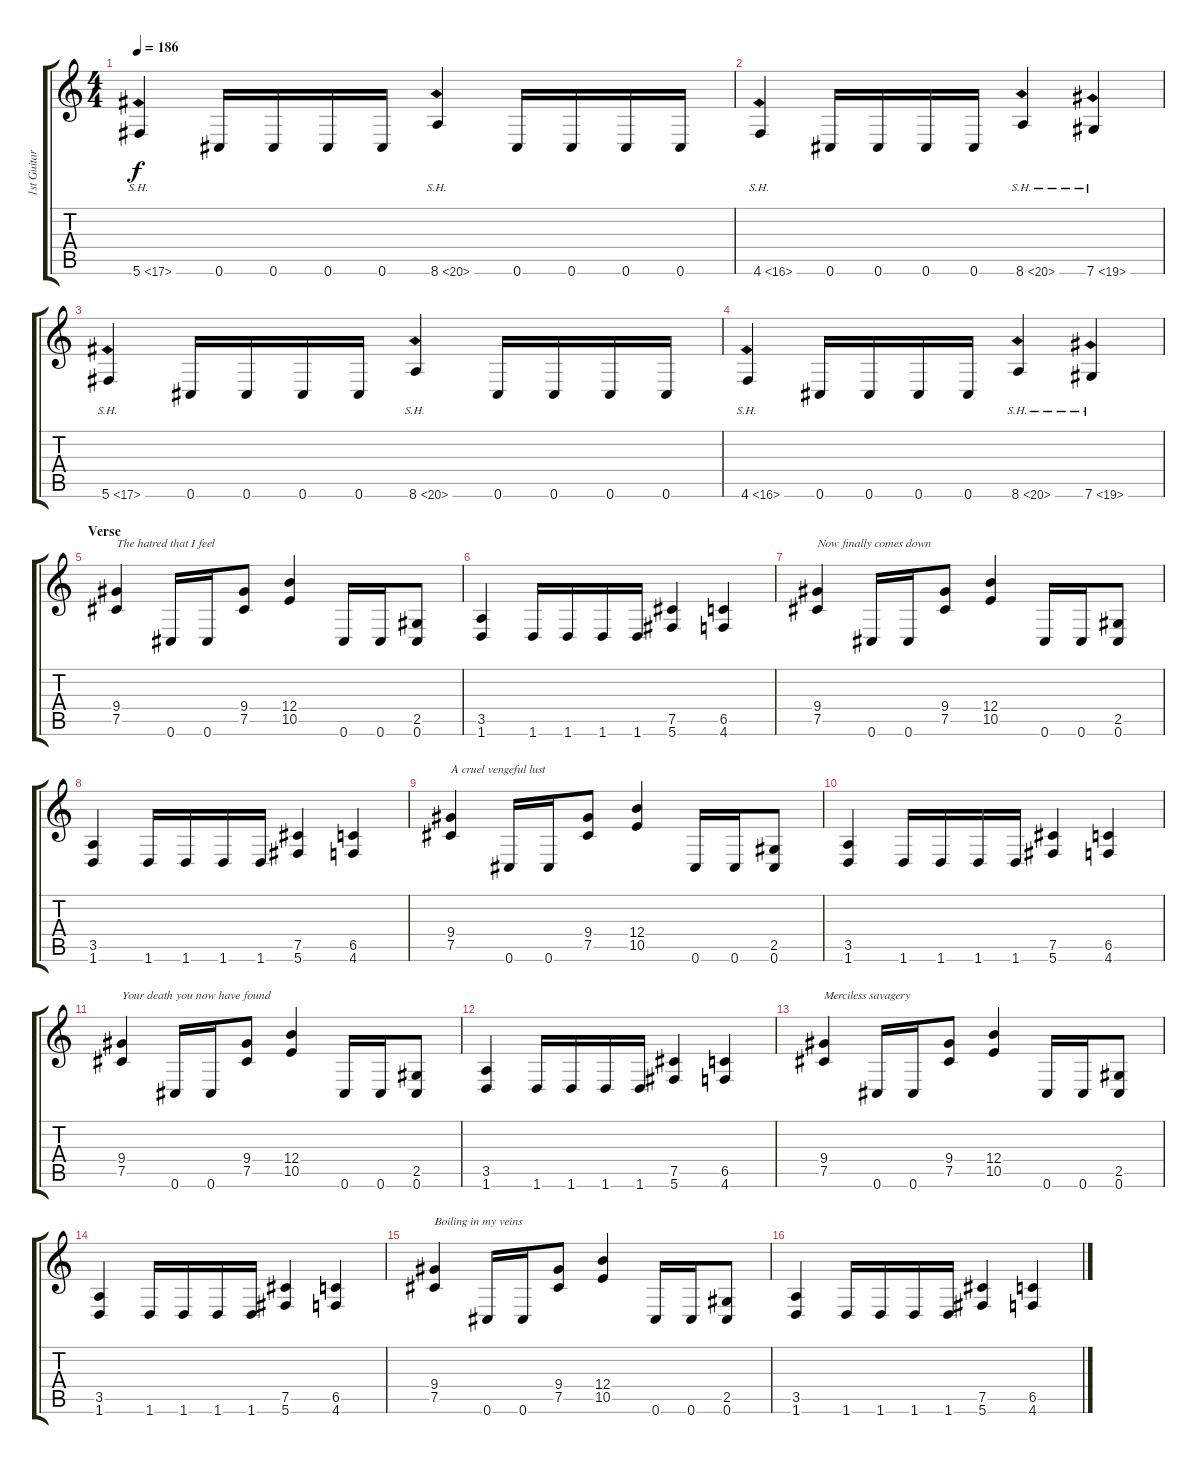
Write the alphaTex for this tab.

\track ("1st Guitar" "1st Guitar") {instrument distortionguitar}
\staff {score tabs}
\tuning (Db4 Ab3 E3 B2 Gb2 Db2) {hide}
\ts (4 4)
\tempo 186
\clef g2
\ks c
5.6{sh 12}.4{dy f} 0.6.16 0.6.16 0.6.16 0.6.16 8.6{sh 12}.4 0.6.16 0.6.16 0.6.16 0.6.16 |
4.6{sh 12}.4 0.6.16 0.6.16 0.6.16 0.6.16 8.6{sh 12}.4 7.6{sh 12}.4 |
5.6{sh 12}.4 0.6.16 0.6.16 0.6.16 0.6.16 8.6{sh 12}.4 0.6.16 0.6.16 0.6.16 0.6.16 |
4.6{sh 12}.4 0.6.16 0.6.16 0.6.16 0.6.16 8.6{sh 12}.4 7.6{sh 12}.4 |
\section ("" "Verse")
(9.4 7.5).4{txt "The hatred that I feel"} 0.6.16 0.6.16 (9.4 7.5).8 (12.4 10.5).4 0.6.16 0.6.16 (2.5 0.6).8 |
(3.5 1.6).4 1.6.16 1.6.16 1.6.16 1.6.16 (7.5 5.6).4 (6.5 4.6).4 |
(9.4 7.5).4{txt "Now finally comes down"} 0.6.16 0.6.16 (9.4 7.5).8 (12.4 10.5).4 0.6.16 0.6.16 (2.5 0.6).8 |
(3.5 1.6).4 1.6.16 1.6.16 1.6.16 1.6.16 (7.5 5.6).4 (6.5 4.6).4 |
(9.4 7.5).4{txt "A cruel vengeful lust"} 0.6.16 0.6.16 (9.4 7.5).8 (12.4 10.5).4 0.6.16 0.6.16 (2.5 0.6).8 |
(3.5 1.6).4 1.6.16 1.6.16 1.6.16 1.6.16 (7.5 5.6).4 (6.5 4.6).4 |
(9.4 7.5).4{txt "Your death you now have found"} 0.6.16 0.6.16 (9.4 7.5).8 (12.4 10.5).4 0.6.16 0.6.16 (2.5 0.6).8 |
(3.5 1.6).4 1.6.16 1.6.16 1.6.16 1.6.16 (7.5 5.6).4 (6.5 4.6).4 |
(9.4 7.5).4{txt "Merciless savagery"} 0.6.16 0.6.16 (9.4 7.5).8 (12.4 10.5).4 0.6.16 0.6.16 (2.5 0.6).8 |
(3.5 1.6).4 1.6.16 1.6.16 1.6.16 1.6.16 (7.5 5.6).4 (6.5 4.6).4 |
(9.4 7.5).4{txt "Boiling in my veins"} 0.6.16 0.6.16 (9.4 7.5).8 (12.4 10.5).4 0.6.16 0.6.16 (2.5 0.6).8 |
(3.5 1.6).4 1.6.16 1.6.16 1.6.16 1.6.16 (7.5 5.6).4 (6.5 4.6).4
